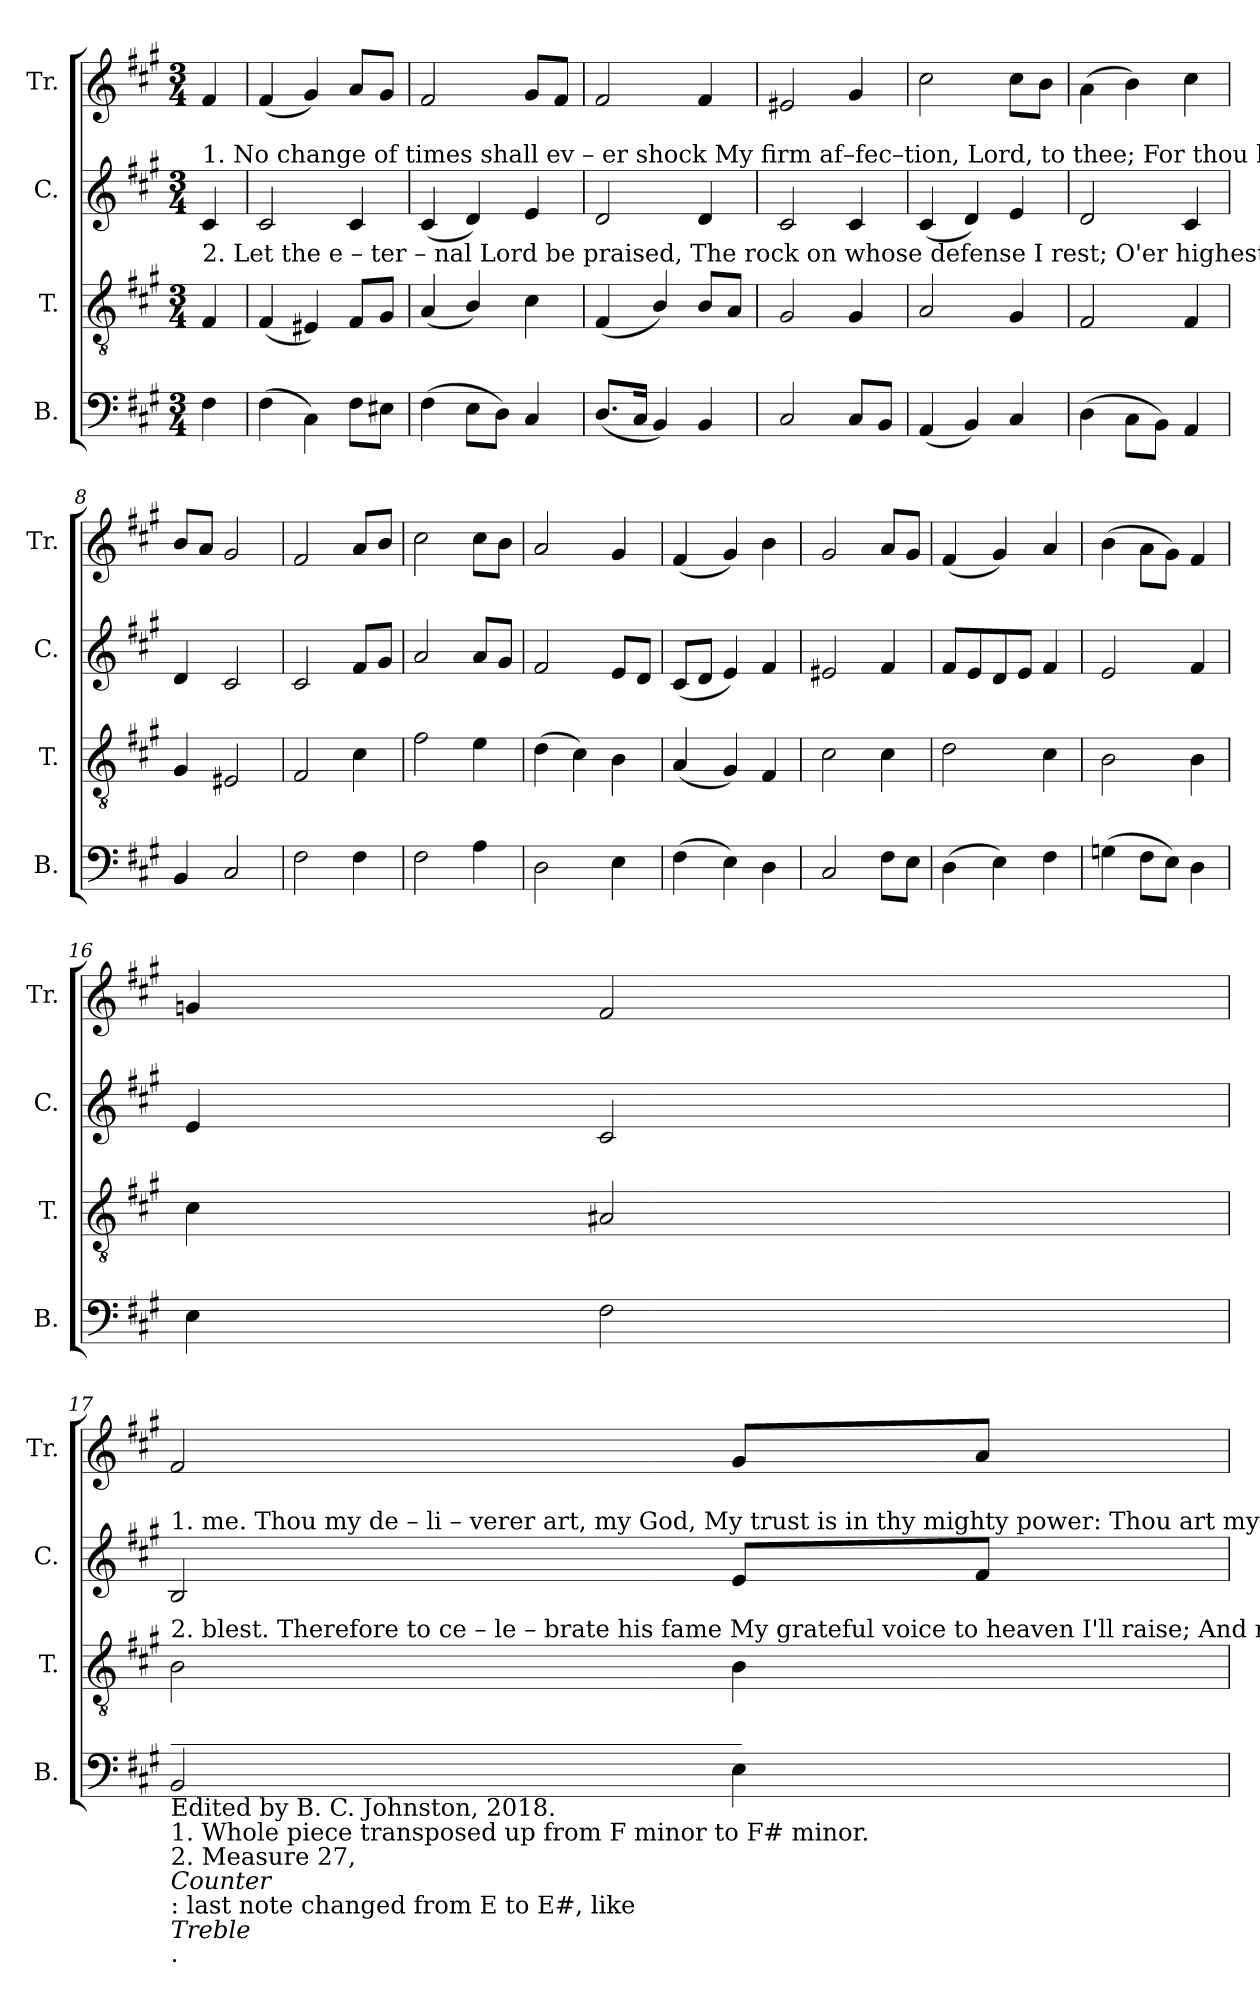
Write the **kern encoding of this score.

**kern	**kern	**kern	**kern
*part4	*part3	*part2	*part1
*staff4	*staff3	*staff2	*staff1
*I"B.	*I"T.	*I"C.	*I"Tr.
*I'B.	*I'T.	*I'C.	*I'Tr.
*clefF4	*clefGv2	*clefG2	*clefG2
*k[f#c#g#]	*k[f#c#g#]	*k[f#c#g#]	*k[f#c#g#]
*M3/4	*M3/4	*M3/4	*M3/4
*MM90	*MM90	*MM90	*MM90
=1	=1	=1	=1
!	!	!LO:TX:a:t=1. No change of     times  shall    ev   –   er   shock   My   firm  af–fec–tion, Lord, to thee;  For thou hast always  been  my  rock,  A    for  –   tress    and     defense   to	!
!	!LO:TX:a:t=2.  Let  the   e     –    ter  –  nal    Lord  be  praised, The  rock  on  whose defense  I  rest; O'er highest heav'ns his name be raised, Who me      with  his       sal–va–tion	!	!
4F#!\	4F#!/	4c#!/	4f#!/
=2	=2	=2	=2
(4F#!\	(4F#!/	2c#!/	(4f#!/
4C#!\)	4E#X!/)	.	4g#!/)
8F#!\L	8F#!/L	4c#!/	8a!/L
8E#X!\J	8G#!/J	.	8g#!/J
=3	=3	=3	=3
(4F#!\	(4A!/	(4c#!/	2f#!/
8E!\L	4B!/)	4d!/)	.
8D!\J)	.	.	.
4C#!/	4c#!\	4e!/	8g#!/L
.	.	.	8f#!/J
=4	=4	=4	=4
(8.D!/L	(4F#!/	2d!/	2f#!/
16C#!/Jk	.	.	.
4BB!/)	4B!/)	.	.
4BB!/	8B!/L	4d!/	4f#!/
.	8A!/J	.	.
=5	=5	=5	=5
2C#!/	2G#!/	2c#!/	2e#X!/
8C#!/L	4G#!/	4c#!/	4g#!/
8BB!/J	.	.	.
=6	=6	=6	=6
(4AA!/	2A!/	(4c#!/	2cc#!\
4BB!/)	.	4d!/)	.
4C#!/	4G#!/	4e!/	8cc#!\L
.	.	.	8b!\J
=7	=7	=7	=7
(4D!\	2F#!/	2d!/	(4a!\
8C#!\L	.	.	4b!\)
8BB!\J)	.	.	.
4AA!/	4F#!/	4c#!/	4cc#!\
=8	=8	=8	=8
4BB!/	4G#!/	4d!/	8b!/L
.	.	.	8a!/J
2C#!/	2E#X!/	2c#!/	2g#!/
=9	=9	=9	=9
2F#!\	2F#!/	2c#!/	2f#!/
4F#!\	4c#!\	8f#!/L	8a!/L
.	.	8g#!/J	8b!/J
=10	=10	=10	=10
2F#!\	2f#!\	2a!/	2cc#!\
4A!\	4e!\	8a!/L	8cc#!\L
.	.	8g#!/J	8b!\J
=11	=11	=11	=11
2D!\	(4d!\	2f#!/	2a!/
.	4c#!\)	.	.
4E!\	4B!\	8e!/L	4g#!/
.	.	8d!/J	.
=12	=12	=12	=12
(4F#!\	(4A!/	(8c#!/L	(4f#!/
.	.	8d!/J	.
4E!\)	4G#!/)	4e!/)	4g#!/)
4D!\	4F#!/	4f#!/	4b!\
=13	=13	=13	=13
2C#!/	2c#!\	2e#X!/	2g#!/
8F#!\L	4c#!\	4f#!/	8a!/L
8E!\J	.	.	8g#!/J
=14	=14	=14	=14
(4D!\	2d!\	8f#!/L	(4f#!/
.	.	8e!/	.
4E!\)	.	8d!/	4g#!/)
.	.	8e!/J	.
4F#!\	4c#!\	4f#!/	4a!/
=15	=15	=15	=15
(4Gn!\	2B!\	2e!/	(4b!\
8F#!\L	.	.	8a!\L
8E!\J)	.	.	8g#!\J)
4D!\	4B!\	4f#!/	4f#!/
=16	=16	=16	=16
4E!\	4c#!\	4e!/	4gn!/
2F#!\	2A#X!/	2c#!/	2f#!/
=17	=17	=17	=17
!	!	!LO:TX:a:t=1. me. Thou my de – li    –   verer  art, my God, My trust   is    in   thy mighty power&colon;  Thou art my shield from foes      a – broad, At home my safeguard and  my  tower.	!
!	!LO:TX:a:t=2.  blest. Therefore to ce  –  le  – brate his fame  My  grateful  voice to heaven I'll raise;  And  nations,  strangers  to       his   name,  Shall thus be taught to sing his praise&colon;	!	!
!LO:TX:a:t=_______________________________________________	!	!	!
!LO:TX:b:t=Edited by B. C. Johnston, 2018.	!	!	!
!LO:TX:b:t=1. Whole piece transposed up from F minor to F# minor.	!	!	!
!LO:TX:b:t=2. Measure 27,	!	!	!
!LO:TX:b:i:t=Counter	!	!	!
!LO:TX:b:t=&colon; last note changed from E to E#, like	!	!	!
!LO:TX:b:i:t=Treble	!	!	!
!LO:TX:b:t=.	!	!	!
2BB!/	2B!\	2B!/	2f#!/
4E!\	4B!\	8e!/L	8g#!/L
.	.	8f#!/J	8a!/J
=	=	=	=
*-	*-	*-	*-
